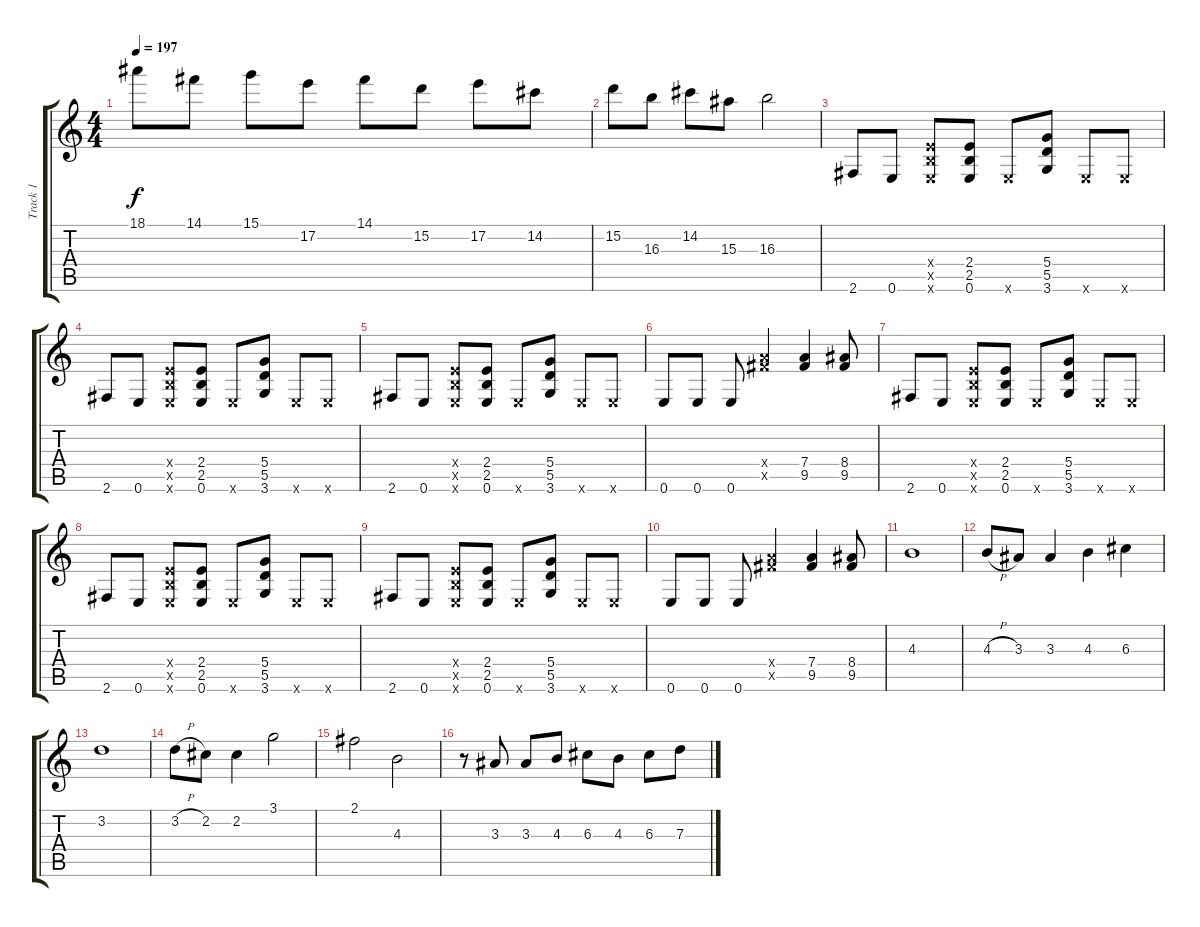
\track ("Track 1" "Track 1") {instrument distortionguitar}
\staff {score tabs}
\tuning (E4 B3 G3 D3 A2 E2) {hide}
\ts (4 4)
\tempo 197
\clef g2
\ks c
18.1.8{dy f} 14.1.8 15.1.8 17.2.8 14.1.8 15.2.8 17.2.8 14.2.8 |
15.2.8 16.3.8 14.2.8 15.3.8 16.3.2 |
2.6.8 0.6.8 (2.4{x} 2.5{x} 0.6{x}).8 (2.4 2.5 0.6).8 0.6{x}.8 (5.4 5.5 3.6).8 0.6{x}.8 0.6{x}.8 |
2.6.8 0.6.8 (2.4{x} 2.5{x} 0.6{x}).8 (2.4 2.5 0.6).8 0.6{x}.8 (5.4 5.5 3.6).8 0.6{x}.8 0.6{x}.8 |
2.6.8 0.6.8 (2.4{x} 2.5{x} 0.6{x}).8 (2.4 2.5 0.6).8 0.6{x}.8 (5.4 5.5 3.6).8 0.6{x}.8 0.6{x}.8 |
0.6.8 0.6.8 0.6.8 (7.4{x} 9.5{x}).4 (7.4 9.5).4 (8.4 9.5).8 |
2.6.8 0.6.8 (2.4{x} 2.5{x} 0.6{x}).8 (2.4 2.5 0.6).8 0.6{x}.8 (5.4 5.5 3.6).8 0.6{x}.8 0.6{x}.8 |
2.6.8 0.6.8 (2.4{x} 2.5{x} 0.6{x}).8 (2.4 2.5 0.6).8 0.6{x}.8 (5.4 5.5 3.6).8 0.6{x}.8 0.6{x}.8 |
2.6.8 0.6.8 (2.4{x} 2.5{x} 0.6{x}).8 (2.4 2.5 0.6).8 0.6{x}.8 (5.4 5.5 3.6).8 0.6{x}.8 0.6{x}.8 |
0.6.8 0.6.8 0.6.8 (7.4{x} 9.5{x}).4 (7.4 9.5).4 (8.4 9.5).8 |
4.3.1 |
4.3{h}.8 3.3.8 3.3.4 4.3.4 6.3.4 |
3.2.1 |
3.2{h}.8 2.2.8 2.2.4 3.1.2 |
2.1.2 4.3.2 |
r.8 3.3.8 3.3.8 4.3.8 6.3.8 4.3.8 6.3.8 7.3.8
